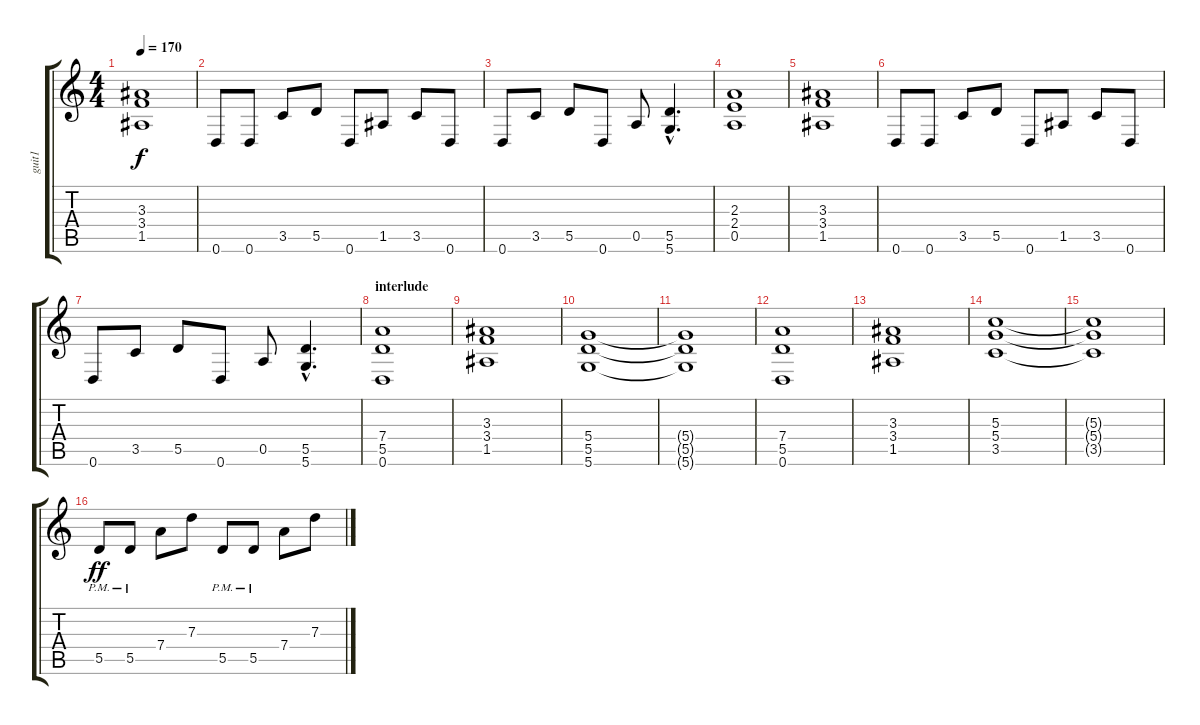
\track ("guit1" "guit1") {instrument distortionguitar}
\staff {score tabs}
\tuning (E4 B3 G3 D3 A2 D2) {hide}
\ts (4 4)
\tempo 170
\clef g2
\ks c
(3.3 3.4 1.5).1{dy f} |
0.6.8 0.6.8 3.5.8 5.5.8 0.6.8 1.5.8 3.5.8 0.6.8 |
0.6.8 3.5.8 5.5.8 0.6.8 0.5.8 (5.5{hac} 5.6{hac}).4{d} |
(2.3 2.4 0.5).1 |
(3.3 3.4 1.5).1 |
0.6.8 0.6.8 3.5.8 5.5.8 0.6.8 1.5.8 3.5.8 0.6.8 |
0.6.8 3.5.8 5.5.8 0.6.8 0.5.8 (5.5{hac} 5.6{hac}).4{d} |
\section ("" "interlude")
(7.4 5.5 0.6).1 |
(3.3 3.4 1.5).1 |
(5.4 5.5 5.6).1 |
(5.4{t} 5.5{t} 5.6{t}).1 |
(7.4 5.5 0.6).1 |
(3.3 3.4 1.5).1 |
(5.3 5.4 3.5).1 |
(5.3{t} 5.4{t} 3.5{t}).1 |
5.5{pm}.8{dy ff} 5.5{pm}.8 7.4.8 7.3.8 5.5{pm}.8 5.5{pm}.8 7.4.8 7.3.8
